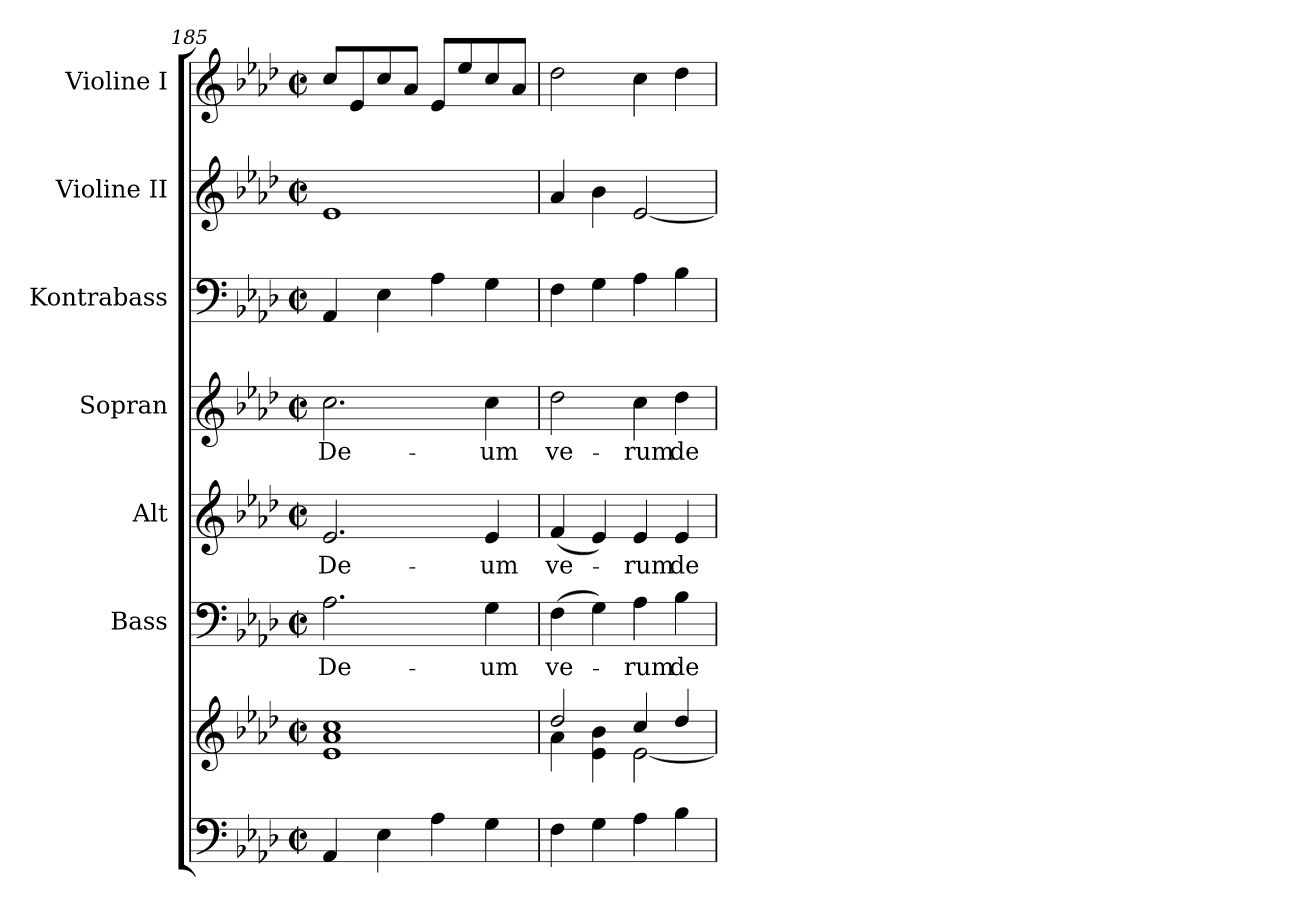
**kern	**kern	**kern	**text	**kern	**text	**kern	**text	**kern	**kern	**kern
*part7	*part7	*part6	*part6	*part5	*part5	*part4	*part4	*part3	*part2	*part1
*staff8	*staff7	*staff6	*staff6	*staff5	*staff5	*staff4	*staff4	*staff3	*staff2	*staff1
*	*	*I"Bass	*	*I"Alt	*	*I"Sopran	*	*I"Kontrabass	*I"Violine II	*I"Violine I
*	*	*I'B.	*	*I'A.	*	*I'S.	*	*I'Kb.	*I'Vl. II	*I'Vl. I
!!LO:LB:g=z
*clefF4	*clefG2	*clefF4	*	*clefG2	*	*clefG2	*	*clefF4	*clefG2	*clefG2
*	*	*	*	*	*	*	*	*ITrd7c12	*	*
*k[b-e-a-d-]	*k[b-e-a-d-]	*k[b-e-a-d-]	*	*k[b-e-a-d-]	*	*k[b-e-a-d-]	*	*k[b-e-a-d-]	*k[b-e-a-d-]	*k[b-e-a-d-]
*A-:	*A-:	*A-:	*	*A-:	*	*A-:	*	*A-:	*A-:	*A-:
*M2/2	*M2/2	*M2/2	*	*M2/2	*	*M2/2	*	*M2/2	*M2/2	*M2/2
*met(c|)	*met(c|)	*met(c|)	*	*met(c|)	*	*met(c|)	*	*met(c|)	*met(c|)	*met(c|)
=185	=185	=185	=185	=185	=185	=185	=185	=185	=185	=185
!	!	!	!LO:LY:b	!	!LO:LY:b	!	!LO:LY:b	!	!	!
4AA-/	1e- 1a- 1cc	2.A-\	De-	2.e-/	De-	2.cc\	De-	4AAA-/	1e-	8cc/L
.	.	.	.	.	.	.	.	.	.	8e-/
4E-\	.	.	.	.	.	.	.	4EE-\	.	8cc/
.	.	.	.	.	.	.	.	.	.	8a-/J
4A-\	.	.	.	.	.	.	.	4AA-\	.	8e-/L
.	.	.	.	.	.	.	.	.	.	8ee-/
!	!	!	!LO:LY:b	!	!LO:LY:b	!	!LO:LY:b	!	!	!
4G\	.	4G\	-um	4e-/	-um	4cc\	-um	4GG\	.	8cc/
.	.	.	.	.	.	.	.	.	.	8a-/J
=186	=186	=186	=186	=186	=186	=186	=186	=186	=186	=186
*	*^	*	*	*	*	*	*	*	*	*
!	!	!	!	!LO:LY:b	!	!LO:LY:b	!	!LO:LY:b	!	!	!
4F\	2dd-/	4a-\	(>4F\	ve-	(<4f/	ve-	2dd-\	ve-	4FF\	4a-/	2dd-\
4G\	.	4e-\ 4b-\	4G\)	.	4e-/)	.	.	.	4GG\	4b-\	.
!	!	!	!	!LO:LY:b	!	!LO:LY:b	!	!LO:LY:b	!	!	!
4A-\	4cc/	[<2e-\	4A-\	-rum	4e-/	-rum	4cc\	-rum	4AA-\	[2e-/	4cc\
!	!	!	!	!LO:LY:b	!	!LO:LY:b	!	!LO:LY:b	!	!	!
4B-\	4dd-/	.	4B-\	de	4e-/	de	4dd-\	de	4BB-\	.	4dd-\
*	*v	*v	*	*	*	*	*	*	*	*	*
=	=	=	=	=	=	=	=	=	=	=
*-	*-	*-	*-	*-	*-	*-	*-	*-	*-	*-
